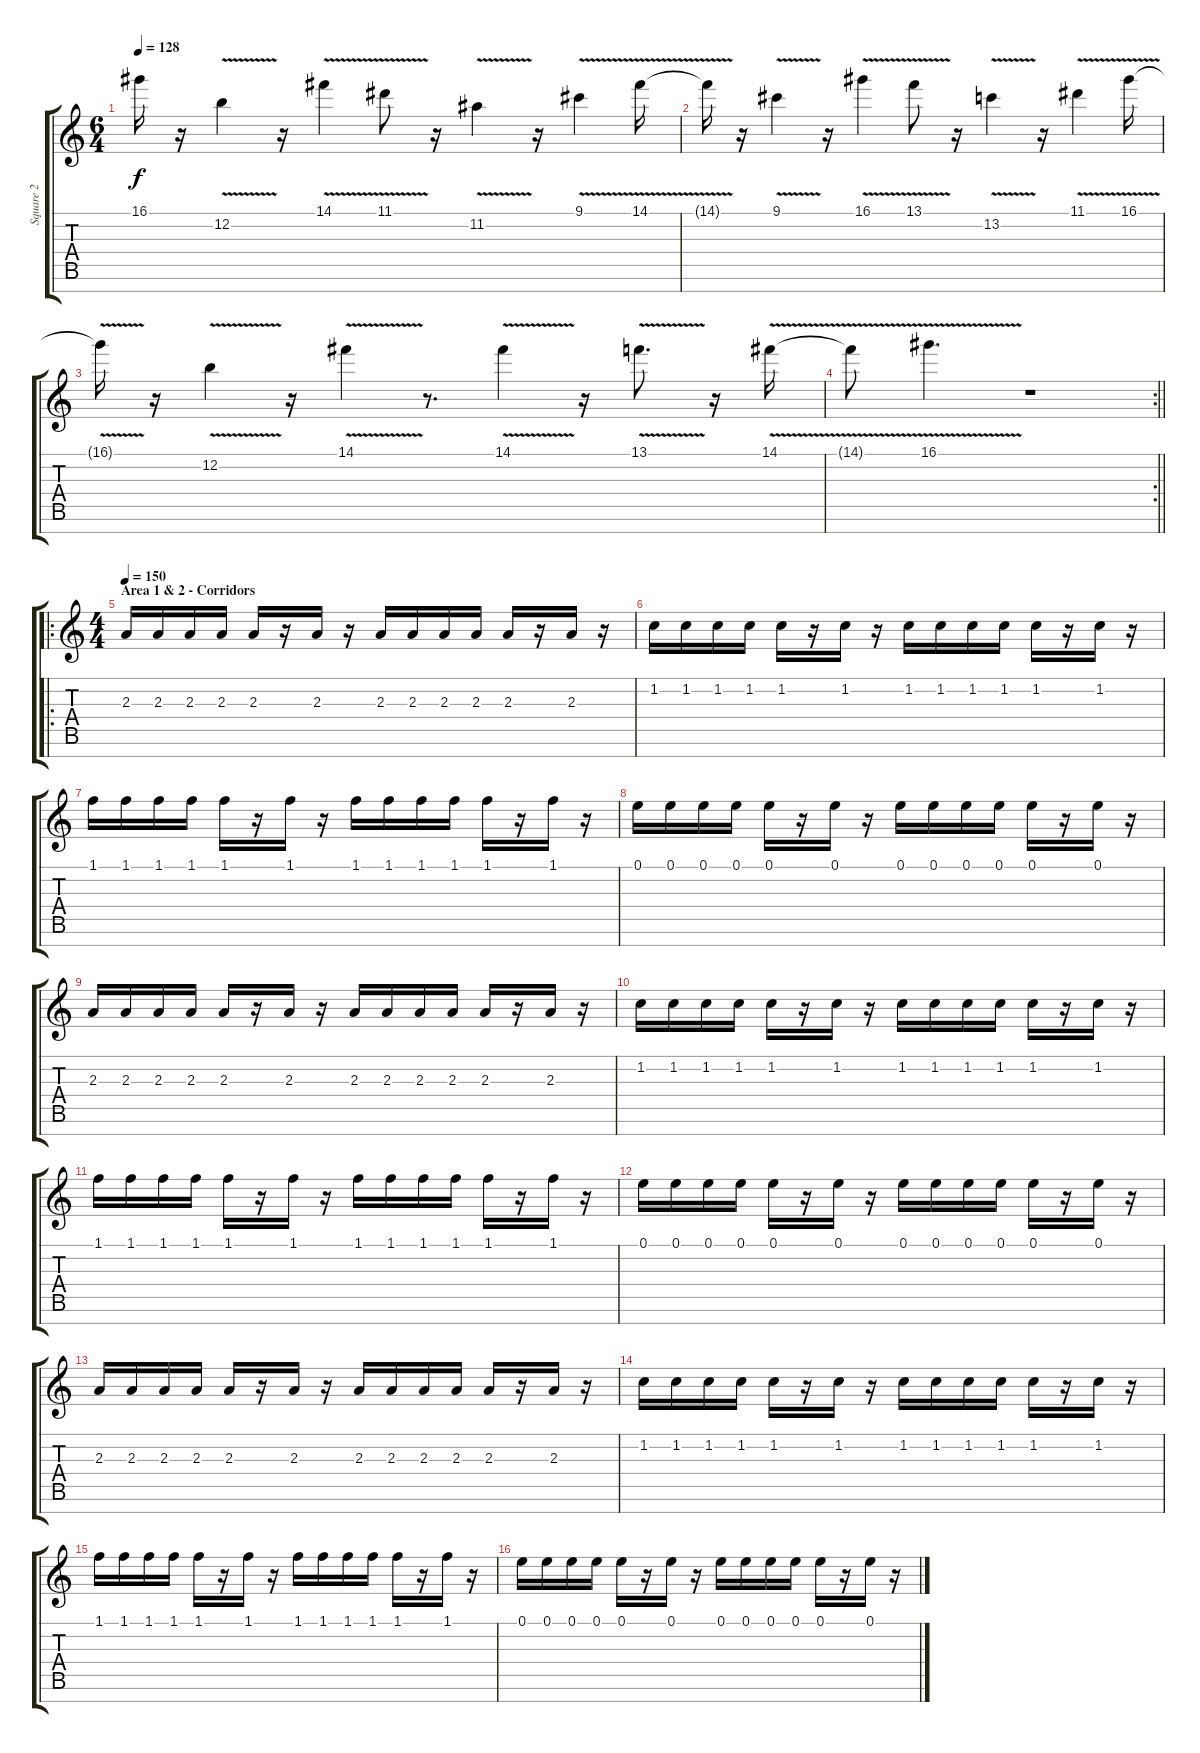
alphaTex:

\track ("Square 2" "Square 2") {instrument overdrivenguitar}
\staff {score tabs}
\tuning (E4 B3 G3 D3 A2 E2 B1) {hide}
\ts (6 4)
\tempo 128
\clef g2
\ks c
16.1{t}.16{dy f} r.16 12.2{v}.4 r.16 14.1{v}.4 11.1{v}.8 r.16 11.2{v}.4 r.16 9.1{v}.4 14.1{v}.16 |
14.1{t}.16 r.16 9.1{v}.4 r.16 16.1{v}.4 13.1{v}.8 r.16 13.2{v}.4 r.16 11.1{v}.4 16.1{v}.16 |
16.1{t}.16 r.16 12.2{v}.4 r.16 14.1{v}.4 r.8{d} 14.1{v}.4 r.16 13.1{v}.8{d} r.16 14.1{v}.16 |
\rc 2
\barLineRight lightlight
14.1{t}.8 16.1{v}.4{d} r.1 |
\ro
\ts (4 4)
\section ("" "Area 1 & 2 - Corridors")
\tempo 150
2.3.16{volume 9 instrument overdrivenguitar} 2.3.16 2.3.16 2.3.16 2.3.16 r.16 2.3.16 r.16 2.3.16 2.3.16 2.3.16 2.3.16 2.3.16 r.16 2.3.16 r.16 |
1.2.16 1.2.16 1.2.16 1.2.16 1.2.16 r.16 1.2.16 r.16 1.2.16 1.2.16 1.2.16 1.2.16 1.2.16 r.16 1.2.16 r.16 |
1.1.16 1.1.16 1.1.16 1.1.16 1.1.16 r.16 1.1.16 r.16 1.1.16 1.1.16 1.1.16 1.1.16 1.1.16 r.16 1.1.16 r.16 |
0.1.16 0.1.16 0.1.16 0.1.16 0.1.16 r.16 0.1.16 r.16 0.1.16 0.1.16 0.1.16 0.1.16 0.1.16 r.16 0.1.16 r.16 |
2.3.16 2.3.16 2.3.16 2.3.16 2.3.16 r.16 2.3.16 r.16 2.3.16 2.3.16 2.3.16 2.3.16 2.3.16 r.16 2.3.16 r.16 |
1.2.16 1.2.16 1.2.16 1.2.16 1.2.16 r.16 1.2.16 r.16 1.2.16 1.2.16 1.2.16 1.2.16 1.2.16 r.16 1.2.16 r.16 |
1.1.16 1.1.16 1.1.16 1.1.16 1.1.16 r.16 1.1.16 r.16 1.1.16 1.1.16 1.1.16 1.1.16 1.1.16 r.16 1.1.16 r.16 |
0.1.16 0.1.16 0.1.16 0.1.16 0.1.16 r.16 0.1.16 r.16 0.1.16 0.1.16 0.1.16 0.1.16 0.1.16 r.16 0.1.16 r.16 |
2.3.16 2.3.16 2.3.16 2.3.16 2.3.16 r.16 2.3.16 r.16 2.3.16 2.3.16 2.3.16 2.3.16 2.3.16 r.16 2.3.16 r.16 |
1.2.16 1.2.16 1.2.16 1.2.16 1.2.16 r.16 1.2.16 r.16 1.2.16 1.2.16 1.2.16 1.2.16 1.2.16 r.16 1.2.16 r.16 |
1.1.16 1.1.16 1.1.16 1.1.16 1.1.16 r.16 1.1.16 r.16 1.1.16 1.1.16 1.1.16 1.1.16 1.1.16 r.16 1.1.16 r.16 |
0.1.16 0.1.16 0.1.16 0.1.16 0.1.16 r.16 0.1.16 r.16 0.1.16 0.1.16 0.1.16 0.1.16 0.1.16 r.16 0.1.16 r.16
